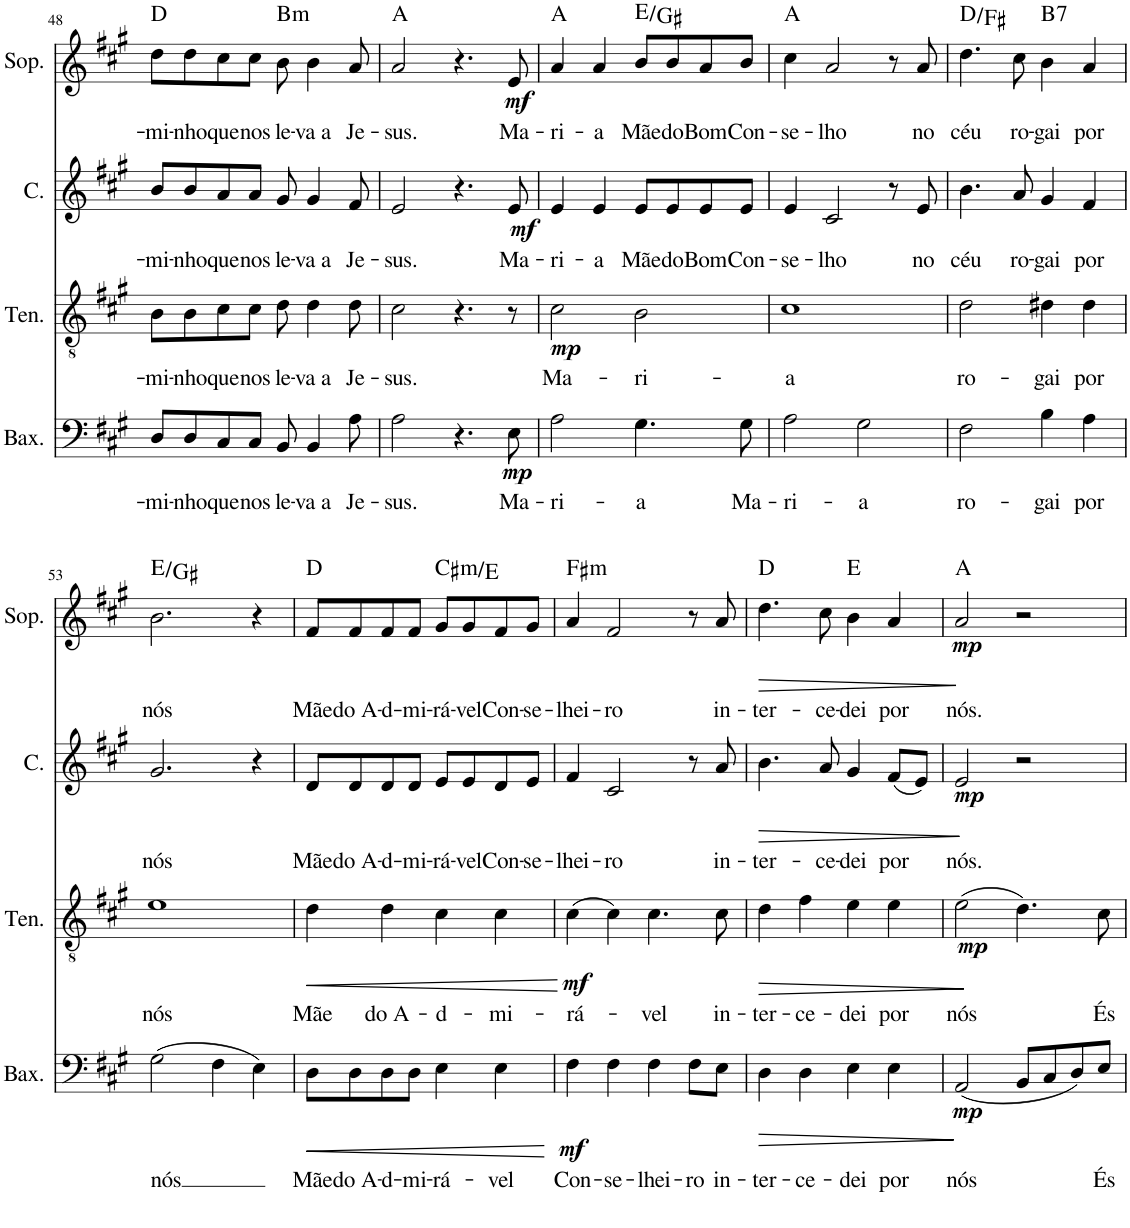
**kern	**text	**dynam	**kern	**text	**dynam	**kern	**text	**dynam	**kern	**text	**dynam	**harte
*part4	*part4	*part4	*part3	*part3	*part3	*part2	*part2	*part2	*part1	*part1	*part1	*part1
*staff4	*staff4	*staff4	*staff3	*staff3	*staff3	*staff2	*staff2	*staff2	*staff1	*staff1	*staff1	*
*I"Baixo	*	*	*I"Tenor	*	*	*I"Contralto	*	*	*I"Soprano	*	*	*
*I'Bax.	*	*	*I'Ten.	*	*	*I'C.	*	*	*I'Sop.	*	*	*
!!LO:PB:g=z
*clefF4	*	*	*clefGv2	*	*	*clefG2	*	*	*clefG2	*	*	*
*k[f#c#g#]	*	*	*k[f#c#g#]	*	*	*k[f#c#g#]	*	*	*k[f#c#g#]	*	*	*
*M4/4	*	*	*M4/4	*	*	*M4/4	*	*	*M4/4	*	*	*
=48	=48	=48	=48	=48	=48	=48	=48	=48	=48	=48	=48	=48
!	!LO:LY:b	!	!	!LO:LY:b	!	!	!LO:LY:b	!	!	!LO:LY:b	!	!
8D/L	-mi-	.	8B\L	-mi-	.	8b/L	-mi-	.	8dd\L	-mi-	.	D:maj
!	!LO:LY:b	!	!	!LO:LY:b	!	!	!LO:LY:b	!	!	!LO:LY:b	!	!
8D/	-nho	.	8B\	-nho	.	8b/	-nho	.	8dd\	-nho	.	.
!	!LO:LY:b	!	!	!LO:LY:b	!	!	!LO:LY:b	!	!	!LO:LY:b	!	!
8C#/	que	.	8c#\	que	.	8a/	que	.	8cc#\	que	.	.
!	!LO:LY:b	!	!	!LO:LY:b	!	!	!LO:LY:b	!	!	!LO:LY:b	!	!
8C#/J	nos	.	8c#\J	nos	.	8a/J	nos	.	8cc#\J	nos	.	.
!	!LO:LY:b	!	!	!LO:LY:b	!	!	!LO:LY:b	!	!	!LO:LY:b	!	!LO:H:kt=m
8BB/	le-	.	8d\	le-	.	8g#/	le-	.	8b\	le-	.	B:min
!	!LO:LY:b	!	!	!LO:LY:b	!	!	!LO:LY:b	!	!	!LO:LY:b	!	!
4BB/	-va a	.	4d\	-va a	.	4g#/	-va a	.	4b\	-va a	.	.
!	!LO:LY:b	!	!	!LO:LY:b	!	!	!LO:LY:b	!	!	!LO:LY:b	!	!
8A\	Je-	.	8d\	Je-	.	8f#/	Je-	.	8a/	Je-	.	.
=49	=49	=49	=49	=49	=49	=49	=49	=49	=49	=49	=49	=49
!	!LO:LY:b	!	!	!LO:LY:b	!	!	!LO:LY:b	!	!	!LO:LY:b	!	!
2A\	-sus.	.	2c#\	-sus.	.	2e/	-sus.	.	2a/	-sus.	.	A:maj
4.r	.	.	4.r	.	.	4.r	.	.	4.r	.	.	.
!	!LO:LY:b	!LO:DY:b	!	!	!	!	!LO:LY:b	!LO:DY:b	!	!LO:LY:b	!LO:DY:b	!
8E\	Ma-	mp	8r	.	.	8e/	Ma-	mf	8e/	Ma-	mf	.
=50	=50	=50	=50	=50	=50	=50	=50	=50	=50	=50	=50	=50
!	!LO:LY:b	!	!	!LO:LY:b	!LO:DY:b	!	!LO:LY:b	!	!	!LO:LY:b	!	!
2A\	-ri-	.	2c#\	Ma-	mp	4e/	-ri-	.	4a/	-ri-	.	A:maj
!	!	!	!	!	!	!	!LO:LY:b	!	!	!LO:LY:b	!	!
.	.	.	.	.	.	4e/	-a	.	4a/	-a	.	.
!	!LO:LY:b	!	!	!LO:LY:b	!	!	!LO:LY:b	!	!	!LO:LY:b	!	!
4.G#\	-a	.	2B\	-ri-	.	8e/L	Mãe	.	8b/L	Mãe	.	E:maj/3
!	!	!	!	!	!	!	!LO:LY:b	!	!	!LO:LY:b	!	!
.	.	.	.	.	.	8e/	do	.	8b/	do	.	.
!	!	!	!	!	!	!	!LO:LY:b	!	!	!LO:LY:b	!	!
.	.	.	.	.	.	8e/	Bom	.	8a/	Bom	.	.
!	!LO:LY:b	!	!	!	!	!	!LO:LY:b	!	!	!LO:LY:b	!	!
8G#\	Ma-	.	.	.	.	8e/J	Con-	.	8b/J	Con-	.	.
=51	=51	=51	=51	=51	=51	=51	=51	=51	=51	=51	=51	=51
!	!LO:LY:b	!	!	!LO:LY:b	!	!	!LO:LY:b	!	!	!LO:LY:b	!	!
2A\	-ri-	.	1c#	-a	.	4e/	-se-	.	4cc#\	-se-	.	A:maj
!	!	!	!	!	!	!	!LO:LY:b	!	!	!LO:LY:b	!	!
.	.	.	.	.	.	2c#/	-lho	.	2a/	-lho	.	.
!	!LO:LY:b	!	!	!	!	!	!	!	!	!	!	!
2G#\	-a	.	.	.	.	.	.	.	.	.	.	.
.	.	.	.	.	.	8r	.	.	8r	.	.	.
!	!	!	!	!	!	!	!LO:LY:b	!	!	!LO:LY:b	!	!
.	.	.	.	.	.	8e/	no	.	8a/	no	.	.
=52	=52	=52	=52	=52	=52	=52	=52	=52	=52	=52	=52	=52
!	!LO:LY:b	!	!	!LO:LY:b	!	!	!LO:LY:b	!	!	!LO:LY:b	!	!
2F#\	ro-	.	2d\	ro-	.	4.b\	céu	.	4.dd\	céu	.	D:maj/3
!	!	!	!	!	!	!	!LO:LY:b	!	!	!LO:LY:b	!	!
.	.	.	.	.	.	8a/	ro-	.	8cc#\	ro-	.	.
!	!LO:LY:b	!	!	!LO:LY:b	!	!	!LO:LY:b	!	!	!LO:LY:b	!	!LO:H:kt=7
4B\	-gai	.	4d#X\	-gai	.	4g#/	-gai	.	4b\	-gai	.	B:7
!	!LO:LY:b	!	!	!LO:LY:b	!	!	!LO:LY:b	!	!	!LO:LY:b	!	!
4A\	por	.	4d#\	por	.	4f#/	por	.	4a/	por	.	.
!!LO:LB:g=z
=53	=53	=53	=53	=53	=53	=53	=53	=53	=53	=53	=53	=53
!	!LO:LY:b	!	!	!LO:LY:b	!	!	!LO:LY:b	!	!	!LO:LY:b	!	!
(2G#\	nós	.	1e	nós	.	2.g#/	nós	.	2.b\	nós	.	E:maj/3
4F#\	.	.	.	.	.	.	.	.	.	.	.	.
4E\)	.	.	.	.	.	4r	.	.	4r	.	.	.
=54	=54	=54	=54	=54	=54	=54	=54	=54	=54	=54	=54	=54
!	!LO:LY:b	!LO:HP:b	!	!LO:LY:b	!LO:HP:b	!	!LO:LY:b	!	!	!LO:LY:b	!	!
8D\L	Mãe	<	4d\	Mãe	<	8d/L	Mãe	.	8f#/L	Mãe	.	D:maj
!	!LO:LY:b	!	!	!	!	!	!LO:LY:b	!	!	!LO:LY:b	!	!
8D\	do A-	.	.	.	.	8d/	do A-	.	8f#/	do A-	.	.
!	!LO:LY:b	!	!	!LO:LY:b	!	!	!LO:LY:b	!	!	!LO:LY:b	!	!
8D\	-d-	.	4d\	do A-	.	8d/	-d-	.	8f#/	-d-	.	.
!	!LO:LY:b	!	!	!	!	!	!LO:LY:b	!	!	!LO:LY:b	!	!
8D\J	-mi-	.	.	.	.	8d/J	-mi-	.	8f#/J	-mi-	.	.
!	!LO:LY:b	!	!	!LO:LY:b	!	!	!LO:LY:b	!	!	!LO:LY:b	!	!LO:H:kt=m
4E\	-rá-	.	4c#\	-d-	.	8e/L	-rá-	.	8g#/L	-rá-	.	C#:min/b3
!	!	!	!	!	!	!	!LO:LY:b	!	!	!LO:LY:b	!	!
.	.	.	.	.	.	8e/	-vel	.	8g#/	-vel	.	.
!	!LO:LY:b	!	!	!LO:LY:b	!	!	!LO:LY:b	!	!	!LO:LY:b	!	!
4E\	-vel	.	4c#\	-mi-	.	8d/	Con-	.	8f#/	Con-	.	.
!	!	!	!	!	!	!	!LO:LY:b	!	!	!LO:LY:b	!	!
.	.	.	.	.	.	8e/J	-se-	.	8g#/J	-se-	.	.
.	.	[	.	.	[	.	.	.	.	.	.	.
=55	=55	=55	=55	=55	=55	=55	=55	=55	=55	=55	=55	=55
!	!LO:LY:b	!LO:DY:b	!	!LO:LY:b	!LO:DY:b	!	!LO:LY:b	!	!	!LO:LY:b	!	!LO:H:kt=m
4F#\	Con-	mf	(4c#\	-rá-	mf	4f#/	-lhei-	.	4a/	-lhei-	.	F#:min
!	!LO:LY:b	!	!	!	!	!	!LO:LY:b	!	!	!LO:LY:b	!	!
4F#\	-se-	.	4c#\)	.	.	2c#/	-ro	.	2f#/	-ro	.	.
!	!LO:LY:b	!	!	!LO:LY:b	!	!	!	!	!	!	!	!
4F#\	-lhei-	.	4.c#\	-vel	.	.	.	.	.	.	.	.
!	!LO:LY:b	!	!	!	!	!	!	!	!	!	!	!
8F#\L	-ro	.	.	.	.	8r	.	.	8r	.	.	.
!	!LO:LY:b	!	!	!LO:LY:b	!	!	!LO:LY:b	!	!	!LO:LY:b	!	!
8E\J	in-	.	8c#\	in-	.	8a/	in-	.	8a/	in-	.	.
=56	=56	=56	=56	=56	=56	=56	=56	=56	=56	=56	=56	=56
!	!LO:LY:b	!LO:HP:b	!	!LO:LY:b	!LO:HP:b	!	!LO:LY:b	!LO:HP:b	!	!LO:LY:b	!LO:HP:b	!
4D\	-ter-	>	4d\	-ter-	>	4.b\	-ter-	>	4.dd\	-ter-	>	D:maj
!	!LO:LY:b	!	!	!LO:LY:b	!	!	!	!	!	!	!	!
4D\	-ce-	.	4f#\	-ce-	.	.	.	.	.	.	.	.
!	!	!	!	!	!	!	!LO:LY:b	!	!	!LO:LY:b	!	!
.	.	.	.	.	.	8a/	-ce-	.	8cc#\	-ce-	.	.
!	!LO:LY:b	!	!	!LO:LY:b	!	!	!LO:LY:b	!	!	!LO:LY:b	!	!
4E\	-dei	.	4e\	-dei	.	4g#/	-dei	.	4b\	-dei	.	E:maj
!	!LO:LY:b	!	!	!LO:LY:b	!	!	!LO:LY:b	!	!	!LO:LY:b	!	!
4E\	por	.	4e\	por	.	(8f#/L	por	.	4a/	por	.	.
.	.	.	.	.	.	8e/J)	.	.	.	.	.	.
=57	=57	=57	=57	=57	=57	=57	=57	=57	=57	=57	=57	=57
!	!LO:LY:b	!LO:DY:b	!	!LO:LY:b	!LO:DY:b	!	!LO:LY:b	!LO:DY:b	!	!LO:LY:b	!LO:DY:b	!
(2AA/	nós	mp	(2e\	nós	mp	2e/	nós.	mp	2a/	nós.	mp	A:maj
8BB/L	.	]	4.d\)	.	]	2r	.	]	2r	.	]	.
8C#/	.	.	.	.	.	.	.	.	.	.	.	.
8D/)	.	.	.	.	.	.	.	.	.	.	.	.
!	!LO:LY:b	!	!	!LO:LY:b	!	!	!	!	!	!	!	!
8E/J	És	.	8c#\	-És	.	.	.	.	.	.	.	.
=	=	=	=	=	=	=	=	=	=	=	=	=
*-	*-	*-	*-	*-	*-	*-	*-	*-	*-	*-	*-	*-
